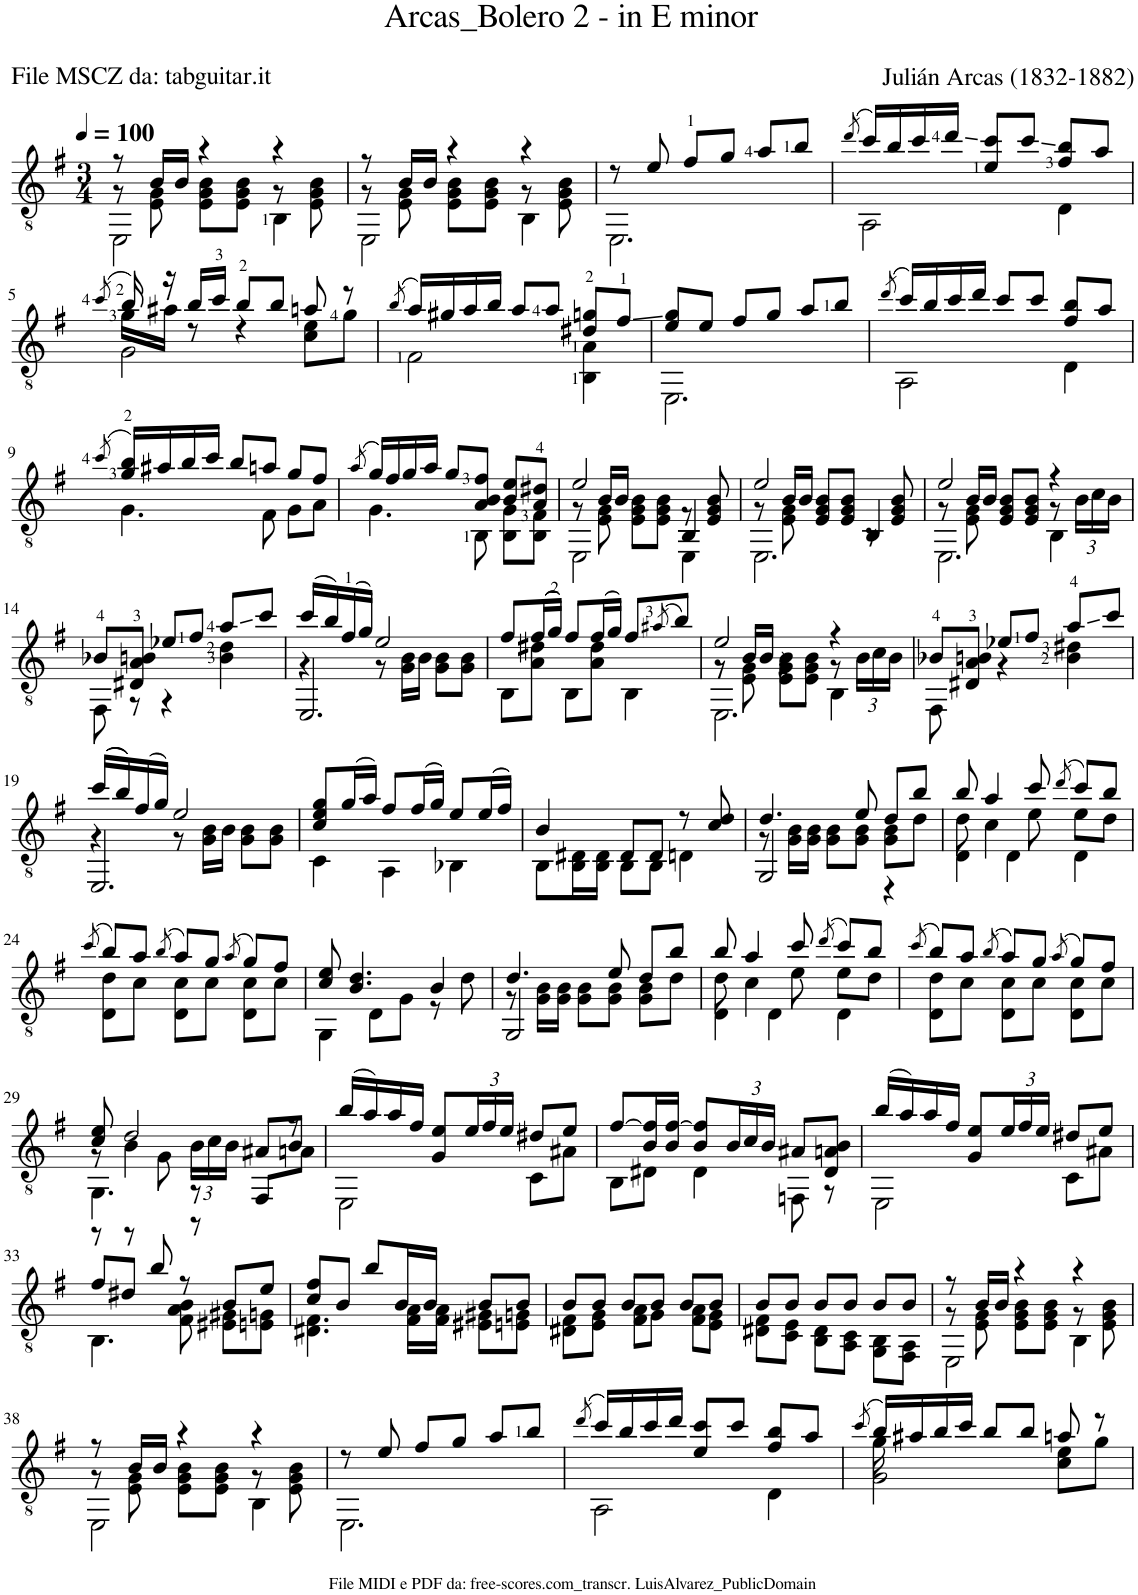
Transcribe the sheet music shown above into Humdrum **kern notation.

**kern
*part1
*staff1
*I"Guitar
*I'Guit.
*clefGv2
*k[f#]
*M3/4
*MM100
=1
*^
*	*^
8r	8r	2EE\
16B/LL	8E\ 8G\	.
16B/JJ	.	.
4r	8E\ 8G\ 8B\L	.
.	8E\ 8G\ 8B\J	.
4r	8r	4BB\
.	8E\ 8G\ 8B\	.
=2	=2	=2
8r	8r	2EE\
16B/LL	8E\ 8G\	.
16B/JJ	.	.
4r	8E\ 8G\ 8B\L	.
.	8E\ 8G\ 8B\J	.
4r	8r	4BB\
.	8E\ 8G\ 8B\	.
*	*v	*v
=3	=3
8r	2.EE\
8e/	.
8f#/L	.
8g/J	.
8a/L	.
8b/J	.
=4	=4
(8qdd/	.
16cc/LL)	2AA\
16b/	.
16cc/	.
16dd/JJ	.
8e/ 8cc/L	.
8cc/J	.
8f#/ 8b/L	4D\
8a/J	.
*v	*v
!!LO:LB:g=z
=5
(8qcc/
*^
*	*^
16b/)	16g\LL	2G\
16r	16a#X\JJ	.
16b/LL	8r	.
16cc/JJ	.	.
8b/L	4r	.
8b/J	.	.
8an/	8c\ 8e\L	4ryy
8r	8g\J	.
*v	*v	*v
=6
(8qb/
*^
16a/LL)	2F#\
16g#X/	.
16a/	.
16b/JJ	.
8a/L	.
8a/J	.
8d#X/ 8gn/L	4BB\ 4A\
8f#/J	.
=7	=7
8e/ 8g/L	2.EE\
8e/J	.
8f#/L	.
8g/J	.
8a/L	.
8b/J	.
=8	=8
(8qdd/	.
16cc/LL)	2AA\
16b/	.
16cc/	.
16dd/JJ	.
8cc/L	.
8cc/J	.
8f#/ 8b/L	4D\
8a/J	.
!!LO:LB:g=z	!!
=9	=9
(8qcc/	.
16g/ 16b/LL)	4.G\
16a#X/	.
16b/	.
16cc/JJ	.
8b/L	.
8an/J	8F#\
8g/L	8G\L
8f#/J	8A\J
=10	=10
(8qa/	.
16g/LL)	4.G\
16f#/	.
16g/	.
16a/JJ	.
8g/L	.
8A/ 8B/ 8f#/J	8BB\
8B/ 8e/L	8BB\ 8G\L
8A/ 8d#X/J	8BB\ 8F#\J
=11	=11
*^	*^
2e/	8r	8ryy	2EE\
.	16B/LL	8E\ 8G\	.
.	16B/JJ	.	.
.	2ryy	8E\ 8G\ 8B\L	.
.	.	8E\ 8G\ 8B\J	.
4BB/	.	8r	4EE\
.	.	8E/ 8G/ 8B/	.
=12	=12	=12	=12
2e/	8r	8ryy	2.EE\
.	16B/LL	8E\ 8G\	.
.	16B/JJ	.	.
.	2ryy	8E/ 8G/ 8B/L	.
.	.	8E/ 8G/ 8B/J	.
4BB/	.	8r	.
.	.	8E/ 8G/ 8B/	.
=13	=13	=13	=13
2e/	8r	8ryy	2.EE\
.	16B/LL	8E\ 8G\	.
.	16B/JJ	.	.
.	4ryy	8E/ 8G/ 8B/L	.
.	.	8E/ 8G/ 8B/J	.
4r	8r	4BB\	.
*	*Xbrackettup	*	*
.	24B\LL	.	.
.	24c\	.	.
.	24B\JJ	.	.
*	*v	*v	*v
!!LO:LB:g=z
=14	=14
8B-X/L	8FF#\
8D#X/ 8A/ 8Bn/J	8r
8e-X/L	4r
8f#/J	.
8a/L	4B\ 4d\
8cc/J	.
=15	=15
*	*^
(16cc/LL	4r	2.EE/
16b/)	.	.
(16f#/	.	.
16g/JJ)	.	.
2e/	8r	.
.	16G\ 16B\LL	.
.	16B\JJ	.
.	8G\ 8B\L	.
.	8G\ 8B\J	.
*	*v	*v
=16	=16
8f#/L	8BB\L
((16f#/L	8A\ 8d#X\J
16g/JJ))	.
8f#/L	8BB\L
(16f#/L	8A\ 8d#\J
16g/JJ)	.
8f#/L	4BB\
(8qa#X/	.
8b/J)	.
=17	=17
*^	*^
2e/	8r	8r	2.EE\
.	16B/LL	8E\ 8G\	.
.	16B/JJ	.	.
.	4r	8E\ 8G\ 8B\L	.
.	.	8E\ 8G\ 8B\J	.
4r	8r	4BB\	.
.	24B\LL	.	.
.	24c\	.	.
.	24B\JJ	.	.
*	*v	*v	*v
=18	=18
8B-X/L	8FF#\
8D#X/ 8A/ 8Bn/J	8ryy
8e-X/L	4r
8f#/J	.
8a/L	4B\ 4d#X\
8cc/J	.
!!LO:LB:g=z	!!
=19	=19
*	*^
((16cc/LL	4r	2.EE/
16b/))	.	.
(16f#/	.	.
16g/JJ)	.	.
2e/	8r	.
.	16G\ 16B\LL	.
.	16B\JJ	.
.	8G\ 8B\L	.
.	8G\ 8B\J	.
*	*v	*v
=20	=20
8c/ 8e/ 8g/L	4C\
(16g/L	.
16a/JJ)	.
8f#/L	4AA\
(16f#/L	.
16g/JJ)	.
8e/L	4BB-X\
(16e/L	.
16f#/JJ)	.
=21	=21
4B/	8BB\L
.	16BB\ 16D#X\L
.	16BB\ 16D#\JJ
8D#/L	8BB\L
8D#/J	8BB\J
8r	4Dn\
8c/ 8d/	.
=22	=22
*	*^
4.d/	8r	2GG/
.	16G\ 16B\LL	.
.	16G\ 16B\JJ	.
.	8G\ 8B\L	.
8e/	8G\ 8B\J	.
8d/L	8G\ 8B\L	4r
8b/J	8d\J	.
=23	=23	=23
8b/	8d\	4D\
4a/	4c\	.
.	.	4D\
8cc/	8e\	.
(8qdd/	.	.
8cc/L)	8e\L	4D\
8b/J	8d\J	.
*v	*v	*v
!!LO:LB:g=z
=24
(8qcc/
*^
8b/L)	8D\ 8d\L
8a/J	8c\J
(8qb/	.
8a/L)	8D\ 8c\L
8g/J	8c\J
(8qa/	.
8g/L)	8D\ 8c\L
8f#/J	8c\J
=25	=25
8c/ 8e/	4GG\
4.B/ 4.d/	.
.	8D\L
.	8G\J
4B/	8r
.	8d\
=26	=26
*	*^
4.d/	8r	2GG/
.	16G\ 16B\LL	.
.	16G\ 16B\JJ	.
.	8G\ 8B\L	.
8e/	8G\ 8B\J	.
8d/L	8G\ 8B\L	4ryy
8b/J	8d\J	.
=27	=27	=27
8b/	8d\	4D\
4a/	4c\	.
.	.	4D\
8cc/	8e\	.
(8qdd/	.	.
8cc/L)	8e\L	4D\
8b/J	8d\J	.
*v	*v	*v
=28
(8qcc/
*^
8b/L)	8D\ 8d\L
8a/J	8c\J
(8qb/	.
8a/L)	8D\ 8c\L
8g/J	8c\J
(8qa/	.
8g/L)	8D\ 8c\L
8f#/J	8c\J
!!LO:LB:g=z	!!
=29	=29
*^	*^
8c/ 8e/	8r	4.GG\	8r
2d/	4B\	.	8r
.	.	.	8G\
.	24B\LL	8r	8r
.	24c\	.	.
.	24B\JJ	.	.
.	8A#X/L	8FF#/L	4ryy
8r	8B/J	8An\J	.
*	*v	*v	*v
=30	=30
(16b/LL	2EE\
16a/)	.
16a/	.
16f#/JJ	.
8G/ 8e/L	.
24e/L	.
24f#/	.
24e/JJ	.
8d#X/L	8C\L
8e/J	8A#X\J
=31	=31
[8f#/L	8BB\L
16B/ 16f#/]L	8D#X\J
16B/ [16f#/JJ	.
8B/ 8f#/]L	4D#\
24B/L	.
24c/	.
24B/JJ	.
8A#X/L	8FFn\
8D#/ 8An/ 8B/J	8r
=32	=32
(16b/LL	2EE\
16a/)	.
16a/	.
16f#/JJ	.
8G/ 8e/L	.
24e/L	.
24f#/	.
24e/JJ	.
8d#X/L	8C\L
8e/J	8A#X\J
!!LO:LB:g=z	!!
=33	=33
8f#/L	4.BB\
8d#X/J	.
8b/	.
8r	8F#\ 8A\ 8B\
8B/L	8E#X\ 8G#X\L
8e/J	8En\ 8Gn\J
=34	=34
8c/ 8f#/L	4.D#X\ 4.F#\
8B/J	.
8b/L	.
16B/L	16F#\ 16A\LL
16B/JJ	16F#\ 16A\JJ
8B/L	8E#X\ 8G#X\L
8B/J	8En\ 8Gn\J
=35	=35
8B/L	8D#X\ 8F#\L
8B/J	8E\ 8G\J
8B/L	8F#\ 8A\L
8B/J	8G\J
8B/L	8F#\ 8A\L
8B/J	8E\ 8G\J
=36	=36
8B/L	8D#X\ 8F#\L
8B/J	8C\ 8E\J
8B/L	8BB\ 8D#\L
8B/J	8AA\ 8C\J
8B/L	8GG\ 8BB\L
8B/J	8FF#\ 8AA\J
=37	=37
*	*^
8r	8r	2EE\
16B/LL	8E\ 8G\	.
16B/JJ	.	.
4r	8E\ 8G\ 8B\L	.
.	8E\ 8G\ 8B\J	.
4r	8r	4BB\
.	8E\ 8G\ 8B\	.
!!LO:LB:g=z	!!	!!
=38	=38	=38
8r	8r	2EE\
16B/LL	8E\ 8G\	.
16B/JJ	.	.
4r	8E\ 8G\ 8B\L	.
.	8E\ 8G\ 8B\J	.
4r	8r	4BB\
.	8E\ 8G\ 8B\	.
*	*v	*v
=39	=39
8r	2.EE\
8e/	.
8f#/L	.
8g/J	.
8a/L	.
8b/J	.
=40	=40
(8qdd/	.
16cc/LL)	2AA\
16b/	.
16cc/	.
16dd/JJ	.
8e/ 8cc/L	.
8cc/J	.
8f#/ 8b/L	4D\
8a/J	.
*v	*v
=41
(8qcc/
*^
*	*^
16b/LL)	16g\	2G\
16a#X/	4..ryy	.
16b/	.	.
16cc/JJ	.	.
8b/L	.	.
8b/J	.	.
8an/	8c\ 8e\L	4ryy
8r	8g\J	.
*v	*v	*v
=
*-
